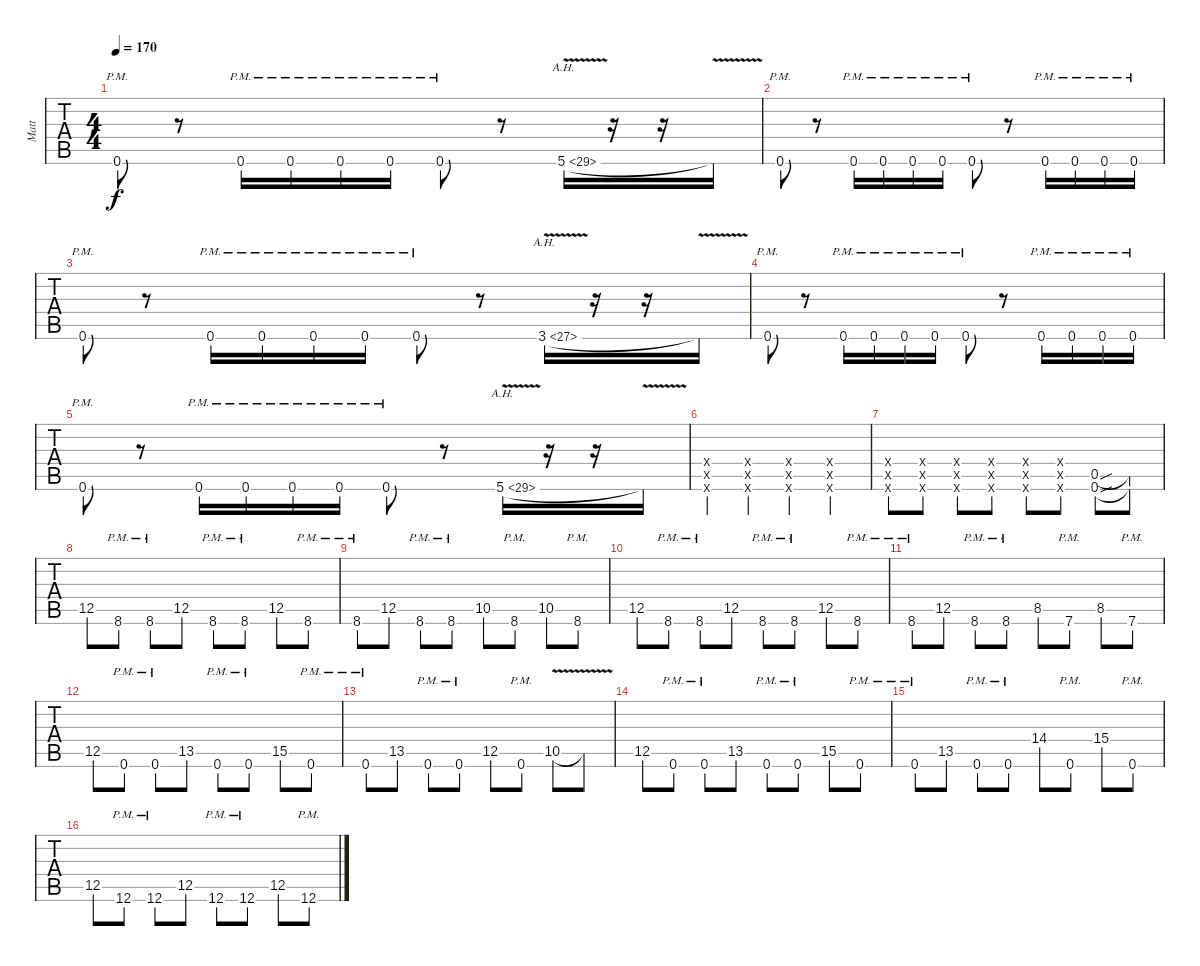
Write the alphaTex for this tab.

\track ("Matt" "Matt") {instrument distortionguitar}
\staff {tabs}
\tuning (E4 B3 G3 D3 A2 D2) {hide}
\ts (4 4)
\tempo 170
\clef g2
\ks c
0.6{pm}.8{dy f} r.8 0.6{pm}.16 0.6{pm}.16 0.6{pm}.16 0.6{pm}.16 0.6{pm}.8 r.8 5.6{ah 24 v}.16 r.16 r.16 5.6{t}.16 |
0.6{pm}.8 r.8 0.6{pm}.16 0.6{pm}.16 0.6{pm}.16 0.6{pm}.16 0.6{pm}.8 r.8 0.6{pm}.16 0.6{pm}.16 0.6{pm}.16 0.6{pm}.16 |
0.6{pm}.8 r.8 0.6{pm}.16 0.6{pm}.16 0.6{pm}.16 0.6{pm}.16 0.6{pm}.8 r.8 3.6{ah 24 v}.16 r.16 r.16 3.6{t}.16 |
0.6{pm}.8 r.8 0.6{pm}.16 0.6{pm}.16 0.6{pm}.16 0.6{pm}.16 0.6{pm}.8 r.8 0.6{pm}.16 0.6{pm}.16 0.6{pm}.16 0.6{pm}.16 |
0.6{pm}.8 r.8 0.6{pm}.16 0.6{pm}.16 0.6{pm}.16 0.6{pm}.16 0.6{pm}.8 r.8 5.6{ah 24 v}.16 r.16 r.16 5.6{t}.16 |
(0.4{x} 0.5{x} 0.6{x}).4 (0.4{x} 0.5{x} 0.6{x}).4 (0.4{x} 0.5{x} 0.6{x}).4 (0.4{x} 0.5{x} 0.6{x}).4 |
(0.4{x} 0.5{x} 0.6{x}).8 (0.4{x} 0.5{x} 0.6{x}).8 (0.4{x} 0.5{x} 0.6{x}).8 (0.4{x} 0.5{x} 0.6{x}).8 (0.4{x} 0.5{x} 0.6{x}).8 (0.4{x} 0.5{x} 0.6{x}).8 (0.5{sou} 0.6{sou}).8 (0.5{t} 0.6{t}).8 |
12.5.8 8.6{pm}.8 8.6{pm}.8 12.5.8 8.6{pm}.8 8.6{pm}.8 12.5.8 8.6{pm}.8 |
8.6{pm}.8 12.5.8 8.6{pm}.8 8.6{pm}.8 10.5.8 8.6{pm}.8 10.5.8 8.6{pm}.8 |
12.5.8 8.6{pm}.8 8.6{pm}.8 12.5.8 8.6{pm}.8 8.6{pm}.8 12.5.8 8.6{pm}.8 |
8.6{pm}.8 12.5.8 8.6{pm}.8 8.6{pm}.8 8.5.8 7.6{pm}.8 8.5.8 7.6{pm}.8 |
12.5.8 0.6{pm}.8 0.6{pm}.8 13.5.8 0.6{pm}.8 0.6{pm}.8 15.5.8 0.6{pm}.8 |
0.6{pm}.8 13.5.8 0.6{pm}.8 0.6{pm}.8 12.5.8 0.6{pm}.8 10.5{v}.8 10.5{t}.8 |
12.5.8 0.6{pm}.8 0.6{pm}.8 13.5.8 0.6{pm}.8 0.6{pm}.8 15.5.8 0.6{pm}.8 |
0.6{pm}.8 13.5.8 0.6{pm}.8 0.6{pm}.8 14.4.8 0.6{pm}.8 15.4.8 0.6{pm}.8 |
12.5.8 12.6{pm}.8 12.6{pm}.8 12.5.8 12.6{pm}.8 12.6{pm}.8 12.5.8 12.6{pm}.8
